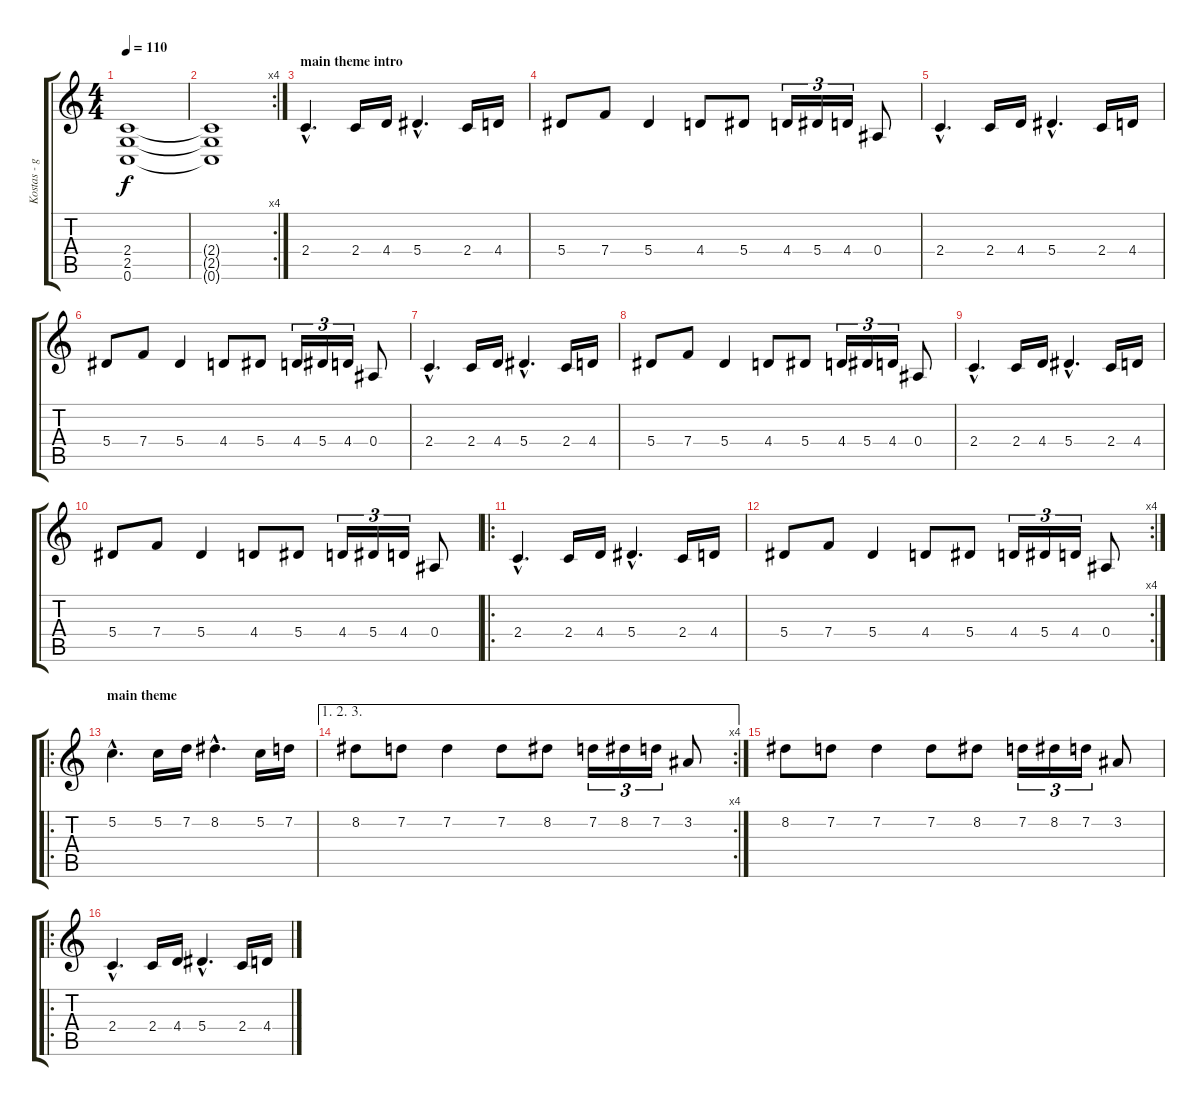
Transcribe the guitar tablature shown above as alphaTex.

\track ("Kostas - gtr1" "Kostas - g") {instrument distortionguitar}
\staff {score tabs}
\tuning (C4 G3 Eb3 Bb2 F2 C2) {hide}
\ts (4 4)
\tempo 110
\clef g2
\ks c
(2.4 2.5 0.6).1{dy f} |
\rc 4
(2.4{t} 2.5{t} 0.6{t}).1 |
\section ("" "main theme intro")
2.4{hac}.4{d} 2.4.16 4.4.16 5.4{hac}.4{d} 2.4.16 4.4.16 |
5.4.8 7.4.8 5.4.4 4.4.8 5.4.8 4.4.16{tu (3 2)} 5.4.16{tu (3 2)} 4.4.16{tu (3 2)} 0.4.8 |
2.4{hac}.4{d} 2.4.16 4.4.16 5.4{hac}.4{d} 2.4.16 4.4.16 |
5.4.8 7.4.8 5.4.4 4.4.8 5.4.8 4.4.16{tu (3 2)} 5.4.16{tu (3 2)} 4.4.16{tu (3 2)} 0.4.8 |
2.4{hac}.4{d} 2.4.16 4.4.16 5.4{hac}.4{d} 2.4.16 4.4.16 |
5.4.8 7.4.8 5.4.4 4.4.8 5.4.8 4.4.16{tu (3 2)} 5.4.16{tu (3 2)} 4.4.16{tu (3 2)} 0.4.8 |
2.4{hac}.4{d} 2.4.16 4.4.16 5.4{hac}.4{d} 2.4.16 4.4.16 |
5.4.8 7.4.8 5.4.4 4.4.8 5.4.8 4.4.16{tu (3 2)} 5.4.16{tu (3 2)} 4.4.16{tu (3 2)} 0.4.8 |
\ro
2.4{hac}.4{d} 2.4.16 4.4.16 5.4{hac}.4{d} 2.4.16 4.4.16 |
\rc 4
5.4.8 7.4.8 5.4.4 4.4.8 5.4.8 4.4.16{tu (3 2)} 5.4.16{tu (3 2)} 4.4.16{tu (3 2)} 0.4.8 |
\ro
\section ("" "main theme")
5.2{hac}.4{d} 5.2.16 7.2.16 8.2{hac}.4{d} 5.2.16 7.2.16 |
\ae (1 2 3)
\rc 4
8.2.8 7.2.8 7.2.4 7.2.8 8.2.8 7.2.16{tu (3 2)} 8.2.16{tu (3 2)} 7.2.16{tu (3 2)} 3.2.8 |
8.2.8 7.2.8 7.2.4 7.2.8 8.2.8 7.2.16{tu (3 2)} 8.2.16{tu (3 2)} 7.2.16{tu (3 2)} 3.2.8 |
\ro
2.4{hac}.4{d} 2.4.16 4.4.16 5.4{hac}.4{d} 2.4.16 4.4.16
